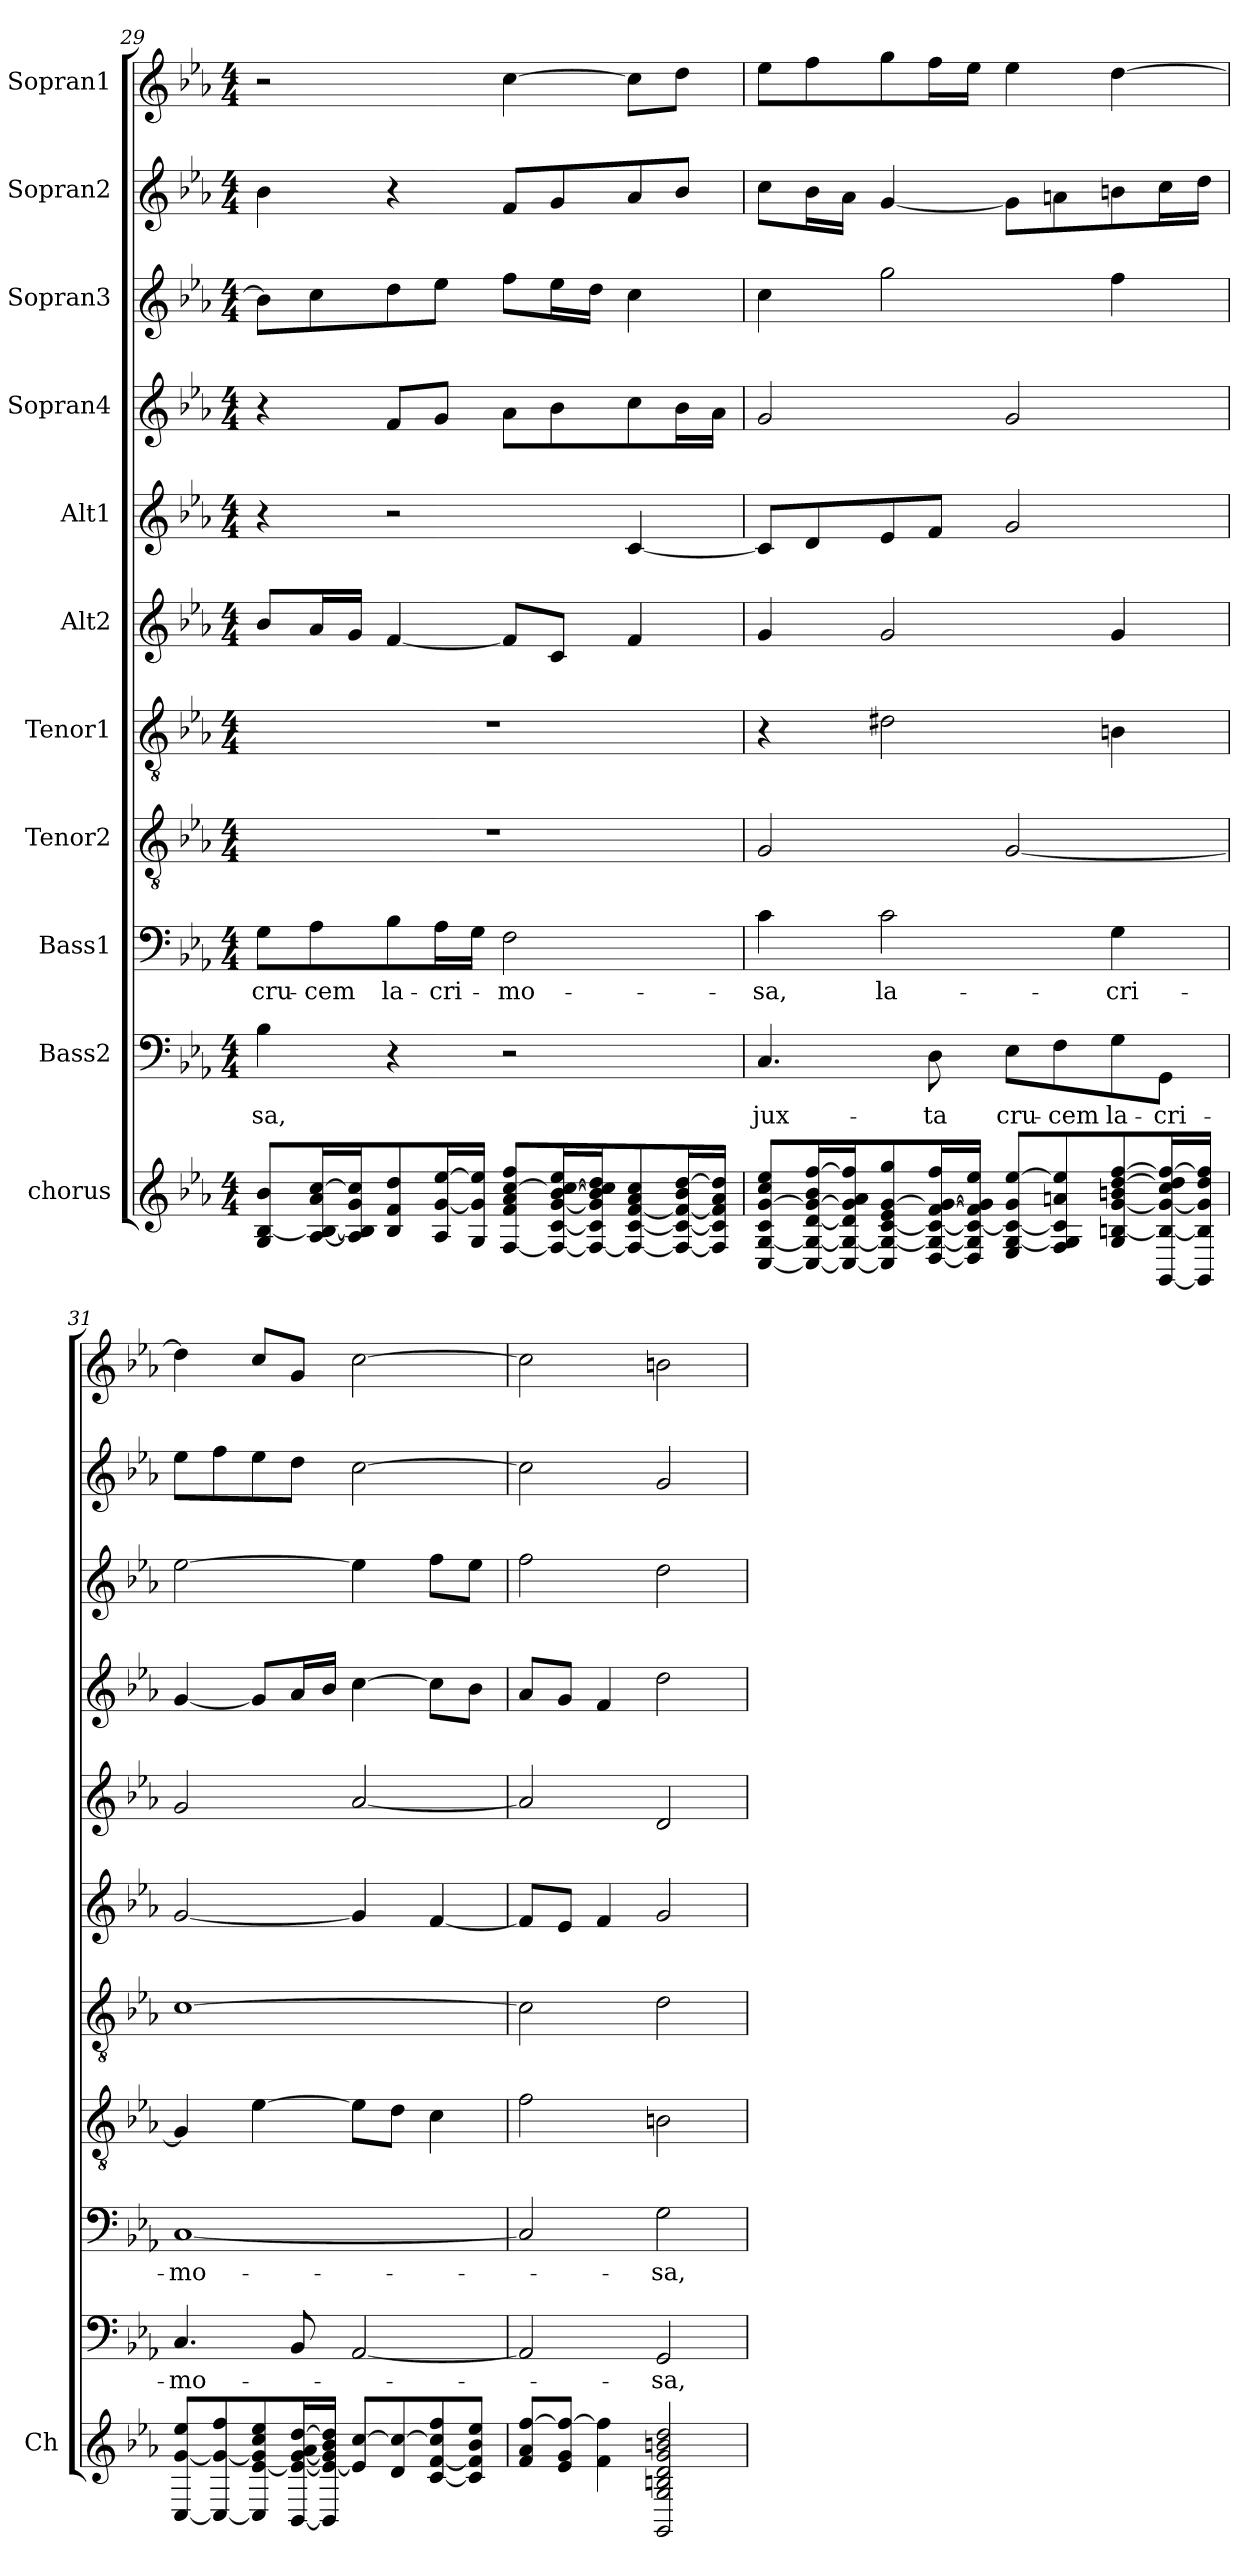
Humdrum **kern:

**kern	**kern	**text	**kern	**text	**kern	**kern	**kern	**kern	**kern	**kern	**kern	**kern
*part11	*part10	*part10	*part9	*part9	*part8	*part7	*part6	*part5	*part4	*part3	*part2	*part1
*staff11	*staff10	*staff10	*staff9	*staff9	*staff8	*staff7	*staff6	*staff5	*staff4	*staff3	*staff2	*staff1
*I"chorus	*I"Bass2	*	*I"Bass1	*	*I"Tenor2	*I"Tenor1	*I"Alt2	*I"Alt1	*I"Sopran4	*I"Sopran3	*I"Sopran2	*I"Sopran1
*I'Ch	*	*	*	*	*	*	*	*	*	*	*	*
!!LO:PB:g=z
*clefG2	*clefF4	*	*clefF4	*	*clefGv2	*clefGv2	*clefG2	*clefG2	*clefG2	*clefG2	*clefG2	*clefG2
*k[b-e-a-]	*k[b-e-a-]	*	*k[b-e-a-]	*	*k[b-e-a-]	*k[b-e-a-]	*k[b-e-a-]	*k[b-e-a-]	*k[b-e-a-]	*k[b-e-a-]	*k[b-e-a-]	*k[b-e-a-]
*E-:	*E-:	*	*E-:	*	*E-:	*E-:	*E-:	*E-:	*E-:	*E-:	*E-:	*E-:
*M4/4	*M4/4	*	*M4/4	*	*M4/4	*M4/4	*M4/4	*M4/4	*M4/4	*M4/4	*M4/4	*M4/4
=29	=29	=29	=29	=29	=29	=29	=29	=29	=29	=29	=29	=29
8G/ [8B-/ 8b-/L	4B-\	-sa,	8G\L	cru-	1r	1r	8b-/L	4r	4r	8b-\L]	4b-\	2r
[16A-/ 16B-/_ 16a-/ [16cc/L	.	.	8A-\	-cem	.	.	16a-/L	.	.	8cc\	.	.
16A-/] 16B-/] 16g/ 16cc/]J	.	.	.	.	.	.	16g/JJ	.	.	.	.	.
8B-/ 8f/ 8dd/	4r	.	8B-\	la-	.	.	[4f/	2r	8f/L	8dd\	4r	.
16A-/ [16g/ [16ee-/L	.	.	16A-\L	-cri-	.	.	.	.	8g/J	8ee-\J	.	.
16G/ 16g/] 16ee-/]JJ	.	.	16G\JJ	.	.	.	.	.	.	.	.	.
[8F/ 8f/ 8a-/ [8cc/ 8ff/L	2r	.	2F\	-mo-	.	.	8f/L]	.	8a-\L	8ff\L	8f/L	[4cc\
16F/_ [16c/ [16g/ [16b-/ 16cc/_ 16ee-/L	.	.	.	.	.	.	8c/J	.	8b-\	16ee-\L	8g/	.
16F/_ 16c/] 16g/] 16b-/] 16cc/] 16dd/J	.	.	.	.	.	.	.	.	.	16dd\JJ	.	.
8F/_ [8c/ [8f/ 8a-/ 8cc/	.	.	.	.	.	.	4f/	[4c/	8cc\	4cc\	8a-/	8cc\L]
16F/_ 16c/_ 16f/_ 16b-/ [16dd/L	.	.	.	.	.	.	.	.	16b-\L	.	8b-/J	8dd\J
16F/] 16c/] 16f/] 16a-/ 16dd/]JJ	.	.	.	.	.	.	.	.	16a-\JJ	.	.	.
=30	=30	=30	=30	=30	=30	=30	=30	=30	=30	=30	=30	=30
[8C/ [8G/ 8c/ [8g/ 8cc/ 8ee-/L	4.C/	jux-	4c\	-sa,	2G/	4r	4g/	8c/L]	2g/	4cc\	8cc\L	8ee-\L
16C/_ 16G/_ [16d/ 16g/_ 16b-/ [16ff/L	.	.	.	.	.	.	.	8d/	.	.	16b-\L	8ff\
16C/_ 16G/_ 16d/] 16g/] 16a-/ 16ff/]J	.	.	.	.	.	.	.	.	.	.	16a-\JJ	.
8C/] 8G/_ [8c/ 8e-/ [8g/ 8gg/	.	.	2c\	la-	.	2d#X\	2g/	8e-/	.	2gg\	[4g/	8gg\
[16D/ 16G/_ 16c/_ [16f/ 16g/_ 16ff/L	8D\	-ta	.	.	.	.	.	8f/J	.	.	.	16ff\L
16D/] 16G/] 16c/_ 16f/] 16g/] 16ee-/JJ	.	.	.	.	.	.	.	.	.	.	.	16ee-\JJ
8E-/ [8G/ 8c/_ 8g/ [8ee-/L	8E-\L	cru-	.	.	[2G/	.	.	2g/	2g/	.	8g\L]	4ee-\
8F/ 8G/] 8c/] 8an/ 8ee-/]	8F\	-cem	.	.	.	.	.	.	.	.	8an\	.
8G/ [8Bn/ [8g/ 8bn/ [8dd/ [8ff/	8G\	la-	4G\	-cri-	.	4Bn\	4g/	.	.	4ff\	8bn\	[4dd\
[16GG/ 16B/_ 16g/_ 16cc/ 16dd/] 16ff/_L	8GG\J	-cri-	.	.	.	.	.	.	.	.	16cc\L	.
16GG/] 16B/] 16g/] 16dd/ 16ff/]JJ	.	.	.	.	.	.	.	.	.	.	16dd\JJ	.
!!LO:PB:g=z
=31	=31	=31	=31	=31	=31	=31	=31	=31	=31	=31	=31	=31
[8C/ [8g/ 8ee-/L	4.C/	-mo-	[1C	-mo-	4G/]	[1c	[2g/	2g/	[4g/	[2ee-\	8ee-\L	4dd\]
8C/_ 8g/_ 8ff/	.	.	.	.	.	.	.	.	.	.	8ff\	.
8C/] [8e-/ 8g/] 8cc/ 8ee-/	.	.	.	.	[4e-\	.	.	.	8g/L]	.	8ee-\	8cc/L
[16BB-/ 16e-/_ [16g/ 16a-/ [16dd/L	8BB-/	.	.	.	.	.	.	.	16a-/L	.	8dd\J	8g/J
16BB-/] 16e-/_ 16g/] 16b-/ 16dd/]JJ	.	.	.	.	.	.	.	.	16b-/JJ	.	.	.
8e-/] [8cc/L	[2AA-/	.	.	.	8e-\L]	.	4g/]	[2a-/	[4cc\	4ee-\]	[2cc\	[2cc\
8d/ 8cc/_	.	.	.	.	8d\J	.	.	.	.	.	.	.
[8c/ [8f/ 8cc/] 8ff/	.	.	.	.	4c\	.	[4f/	.	8cc\L]	8ff\L	.	.
8c/] 8f/] 8b-/ 8ee-/J	.	.	.	.	.	.	.	.	8b-\J	8ee-\J	.	.
=32	=32	=32	=32	=32	=32	=32	=32	=32	=32	=32	=32	=32
8f/ 8a-/ [8ff/L	2AA-/]	.	2C/]	.	2f\	2c\]	8f/L]	2a-/]	8a-/L	2ff\	2cc\]	2cc\]
8e-/ 8g/ 8ff/_J	.	.	.	.	.	.	8e-/J	.	8g/J	.	.	.
4f\ 4ff\]	.	.	.	.	.	.	4f/	.	4f/	.	.	.
2GG/ 2G/ 2Bn/ 2d/ 2g/ 2bn/ 2dd/	2GG/	-sa,	2G\	-sa,	2Bn\	2d\	2g/	2d/	2dd\	2dd\	2g/	2bn\
=	=	=	=	=	=	=	=	=	=	=	=	=
*-	*-	*-	*-	*-	*-	*-	*-	*-	*-	*-	*-	*-
